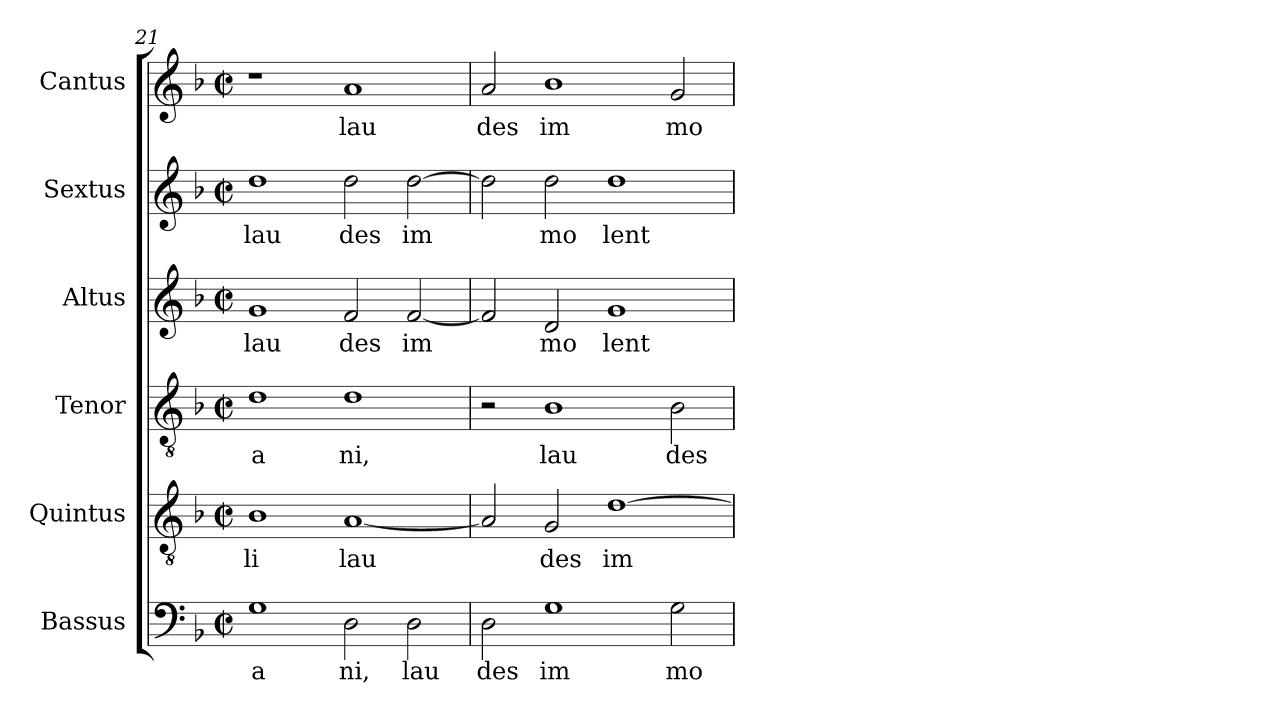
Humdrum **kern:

**kern	**text	**kern	**text	**kern	**text	**kern	**text	**kern	**text	**kern	**text
*part6	*part6	*part5	*part5	*part4	*part4	*part3	*part3	*part2	*part2	*part1	*part1
*staff6	*staff6	*staff5	*staff5	*staff4	*staff4	*staff3	*staff3	*staff2	*staff2	*staff1	*staff1
*I"Bassus	*	*I"Quintus	*	*I"Tenor	*	*I"Altus	*	*I"Sextus	*	*I"Cantus	*
*clefF4	*	*clefGv2	*	*clefGv2	*	*clefG2	*	*clefG2	*	*clefG2	*
*k[b-]	*	*k[b-]	*	*k[b-]	*	*k[b-]	*	*k[b-]	*	*k[b-]	*
*F:	*	*F:	*	*F:	*	*F:	*	*F:	*	*F:	*
*M2/2	*	*M2/2	*	*M2/2	*	*M2/2	*	*M2/2	*	*M2/2	*
*met(c|)	*	*met(c|)	*	*met(c|)	*	*met(c|)	*	*met(c|)	*	*met(c|)	*
=21	=21	=21	=21	=21	=21	=21	=21	=21	=21	=21	=21
!	!LO:LY:b:cj	!	!LO:LY:b:cj	!	!LO:LY:b:cj	!	!LO:LY:b:cj	!	!LO:LY:b:cj	!	!
1G	a	1B-	li	1d	a	1g	lau	1dd	lau	1r	.
!	!LO:LY:b:cj	!	!LO:LY:b:cj	!	!LO:LY:b:cj	!	!LO:LY:b:cj	!	!LO:LY:b:cj	!	!LO:LY:b:cj
2D\	ni,	[<1A	lau	1d	ni,	2f/	des	2dd\	des	1a	lau
!	!LO:LY:b:cj	!	!	!	!	!	!LO:LY:b	!	!LO:LY:b	!	!
2D\	lau	.	.	.	.	[<2f/	im	[>2dd\	im	.	.
=22	=22	=22	=22	=22	=22	=22	=22	=22	=22	=22	=22
!	!LO:LY:b:cj	!	!	!	!	!	!	!	!	!	!LO:LY:b:cj
2D\	des	2A/]	.	2r	.	2f/]	.	2dd\]	.	2a/	des
!	!LO:LY:b:cj	!	!LO:LY:b:cj	!	!LO:LY:b:cj	!	!LO:LY:b:cj	!	!LO:LY:b:cj	!	!LO:LY:b:cj
1G	im	2G/	des	1B-	lau	2d/	mo	2dd\	mo	1b-	im
!	!	!	!LO:LY:b:cj	!	!	!	!LO:LY:b:cj	!	!LO:LY:b:cj	!	!
.	.	[>1d	im	.	.	1g	lent	1dd	lent	.	.
!	!LO:LY:b:cj	!	!	!	!LO:LY:b:cj	!	!	!	!	!	!LO:LY:b:cj
2G\	mo	.	.	2B-\	des	.	.	.	.	2g/	mo
=	=	=	=	=	=	=	=	=	=	=	=
*-	*-	*-	*-	*-	*-	*-	*-	*-	*-	*-	*-
